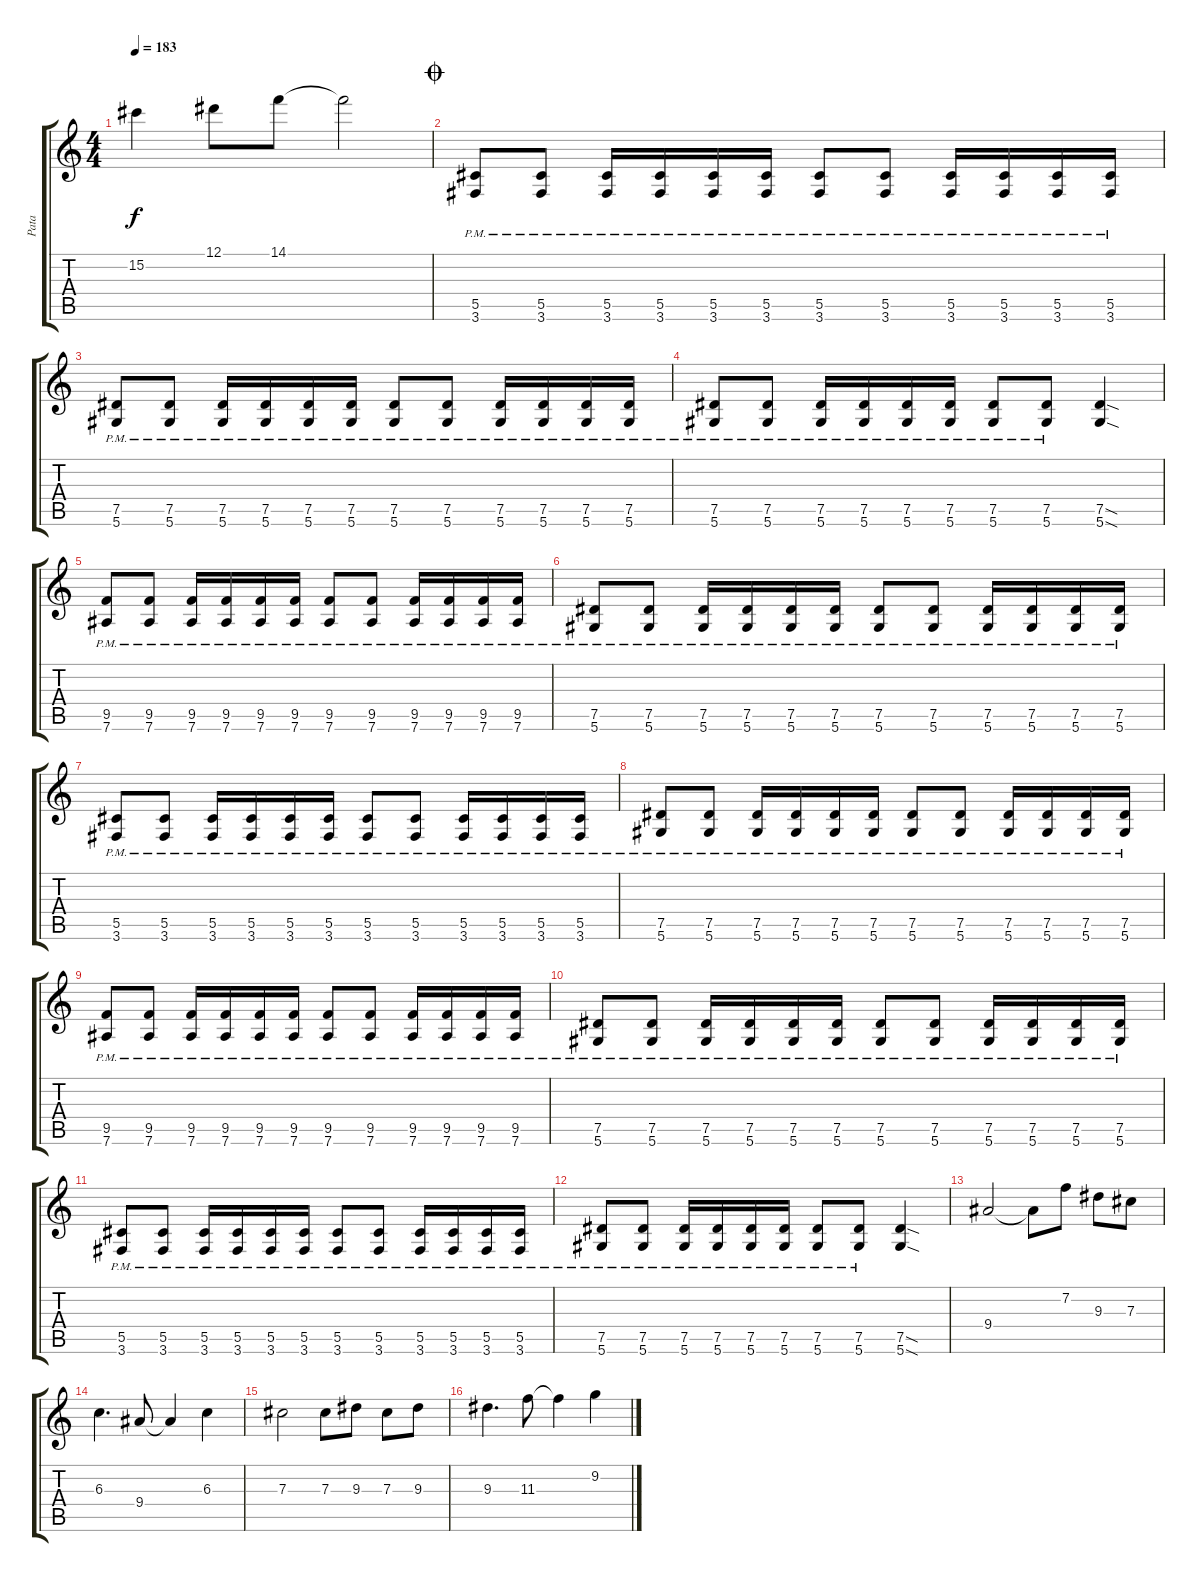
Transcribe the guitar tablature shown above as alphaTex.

\track ("Pata" "Pata") {instrument distortionguitar}
\staff {score tabs}
\tuning (Eb4 Bb3 Gb3 Db3 Ab2 Eb2) {hide}
\ts (4 4)
\tempo 183
\clef g2
\ks c
15.2.4{dy f} 12.1.8 14.1.8 14.1{t}.2 |
\jump coda
(5.5{pm} 3.6{pm}).8 (5.5{pm} 3.6{pm}).8 (5.5{pm} 3.6{pm}).16 (5.5{pm} 3.6{pm}).16 (5.5{pm} 3.6{pm}).16 (5.5{pm} 3.6{pm}).16 (5.5{pm} 3.6{pm}).8 (5.5{pm} 3.6{pm}).8 (5.5{pm} 3.6{pm}).16 (5.5{pm} 3.6{pm}).16 (5.5{pm} 3.6{pm}).16 (5.5{pm} 3.6{pm}).16 |
(7.5{pm} 5.6{pm}).8 (7.5{pm} 5.6{pm}).8 (7.5{pm} 5.6{pm}).16 (7.5{pm} 5.6{pm}).16 (7.5{pm} 5.6{pm}).16 (7.5{pm} 5.6{pm}).16 (7.5{pm} 5.6{pm}).8 (7.5{pm} 5.6{pm}).8 (7.5{pm} 5.6{pm}).16 (7.5{pm} 5.6{pm}).16 (7.5{pm} 5.6{pm}).16 (7.5{pm} 5.6{pm}).16 |
(7.5{pm} 5.6{pm}).8 (7.5{pm} 5.6{pm}).8 (7.5{pm} 5.6{pm}).16 (7.5{pm} 5.6{pm}).16 (7.5{pm} 5.6{pm}).16 (7.5{pm} 5.6{pm}).16 (7.5{pm} 5.6{pm}).8 (7.5{pm} 5.6{pm}).8 (7.5{sod} 5.6{sod}).4 |
(9.5{pm} 7.6{pm}).8 (9.5{pm} 7.6{pm}).8 (9.5{pm} 7.6{pm}).16 (9.5{pm} 7.6{pm}).16 (9.5{pm} 7.6{pm}).16 (9.5{pm} 7.6{pm}).16 (9.5{pm} 7.6{pm}).8 (9.5{pm} 7.6{pm}).8 (9.5{pm} 7.6{pm}).16 (9.5{pm} 7.6{pm}).16 (9.5{pm} 7.6{pm}).16 (9.5{pm} 7.6{pm}).16 |
(7.5{pm} 5.6{pm}).8 (7.5{pm} 5.6{pm}).8 (7.5{pm} 5.6{pm}).16 (7.5{pm} 5.6{pm}).16 (7.5{pm} 5.6{pm}).16 (7.5{pm} 5.6{pm}).16 (7.5{pm} 5.6{pm}).8 (7.5{pm} 5.6{pm}).8 (7.5{pm} 5.6{pm}).16 (7.5{pm} 5.6{pm}).16 (7.5{pm} 5.6{pm}).16 (7.5{pm} 5.6{pm}).16 |
(5.5{pm} 3.6{pm}).8 (5.5{pm} 3.6{pm}).8 (5.5{pm} 3.6{pm}).16 (5.5{pm} 3.6{pm}).16 (5.5{pm} 3.6{pm}).16 (5.5{pm} 3.6{pm}).16 (5.5{pm} 3.6{pm}).8 (5.5{pm} 3.6{pm}).8 (5.5{pm} 3.6{pm}).16 (5.5{pm} 3.6{pm}).16 (5.5{pm} 3.6{pm}).16 (5.5{pm} 3.6{pm}).16 |
(7.5{pm} 5.6{pm}).8 (7.5{pm} 5.6{pm}).8 (7.5{pm} 5.6{pm}).16 (7.5{pm} 5.6{pm}).16 (7.5{pm} 5.6{pm}).16 (7.5{pm} 5.6{pm}).16 (7.5{pm} 5.6{pm}).8 (7.5{pm} 5.6{pm}).8 (7.5{pm} 5.6{pm}).16 (7.5{pm} 5.6{pm}).16 (7.5{pm} 5.6{pm}).16 (7.5{pm} 5.6{pm}).16 |
(9.5{pm} 7.6{pm}).8 (9.5{pm} 7.6{pm}).8 (9.5{pm} 7.6{pm}).16 (9.5{pm} 7.6{pm}).16 (9.5{pm} 7.6{pm}).16 (9.5{pm} 7.6{pm}).16 (9.5{pm} 7.6{pm}).8 (9.5{pm} 7.6{pm}).8 (9.5{pm} 7.6{pm}).16 (9.5{pm} 7.6{pm}).16 (9.5{pm} 7.6{pm}).16 (9.5{pm} 7.6{pm}).16 |
(7.5{pm} 5.6{pm}).8 (7.5{pm} 5.6{pm}).8 (7.5{pm} 5.6{pm}).16 (7.5{pm} 5.6{pm}).16 (7.5{pm} 5.6{pm}).16 (7.5{pm} 5.6{pm}).16 (7.5{pm} 5.6{pm}).8 (7.5{pm} 5.6{pm}).8 (7.5{pm} 5.6{pm}).16 (7.5{pm} 5.6{pm}).16 (7.5{pm} 5.6{pm}).16 (7.5{pm} 5.6{pm}).16 |
(5.5{pm} 3.6{pm}).8 (5.5{pm} 3.6{pm}).8 (5.5{pm} 3.6{pm}).16 (5.5{pm} 3.6{pm}).16 (5.5{pm} 3.6{pm}).16 (5.5{pm} 3.6{pm}).16 (5.5{pm} 3.6{pm}).8 (5.5{pm} 3.6{pm}).8 (5.5{pm} 3.6{pm}).16 (5.5{pm} 3.6{pm}).16 (5.5{pm} 3.6{pm}).16 (5.5{pm} 3.6{pm}).16 |
(7.5{pm} 5.6{pm}).8 (7.5{pm} 5.6{pm}).8 (7.5{pm} 5.6{pm}).16 (7.5{pm} 5.6{pm}).16 (7.5{pm} 5.6{pm}).16 (7.5{pm} 5.6{pm}).16 (7.5{pm} 5.6{pm}).8 (7.5{pm} 5.6{pm}).8 (7.5{sod} 5.6{sod}).4 |
9.4.2 9.4{t}.8 7.2.8 9.3.8 7.3.8 |
6.3.4{d} 9.4.8 9.4{t}.4 6.3.4 |
7.3.2 7.3.8 9.3.8 7.3.8 9.3.8 |
9.3.4{d} 11.3.8 11.3{t}.4 9.2.4
